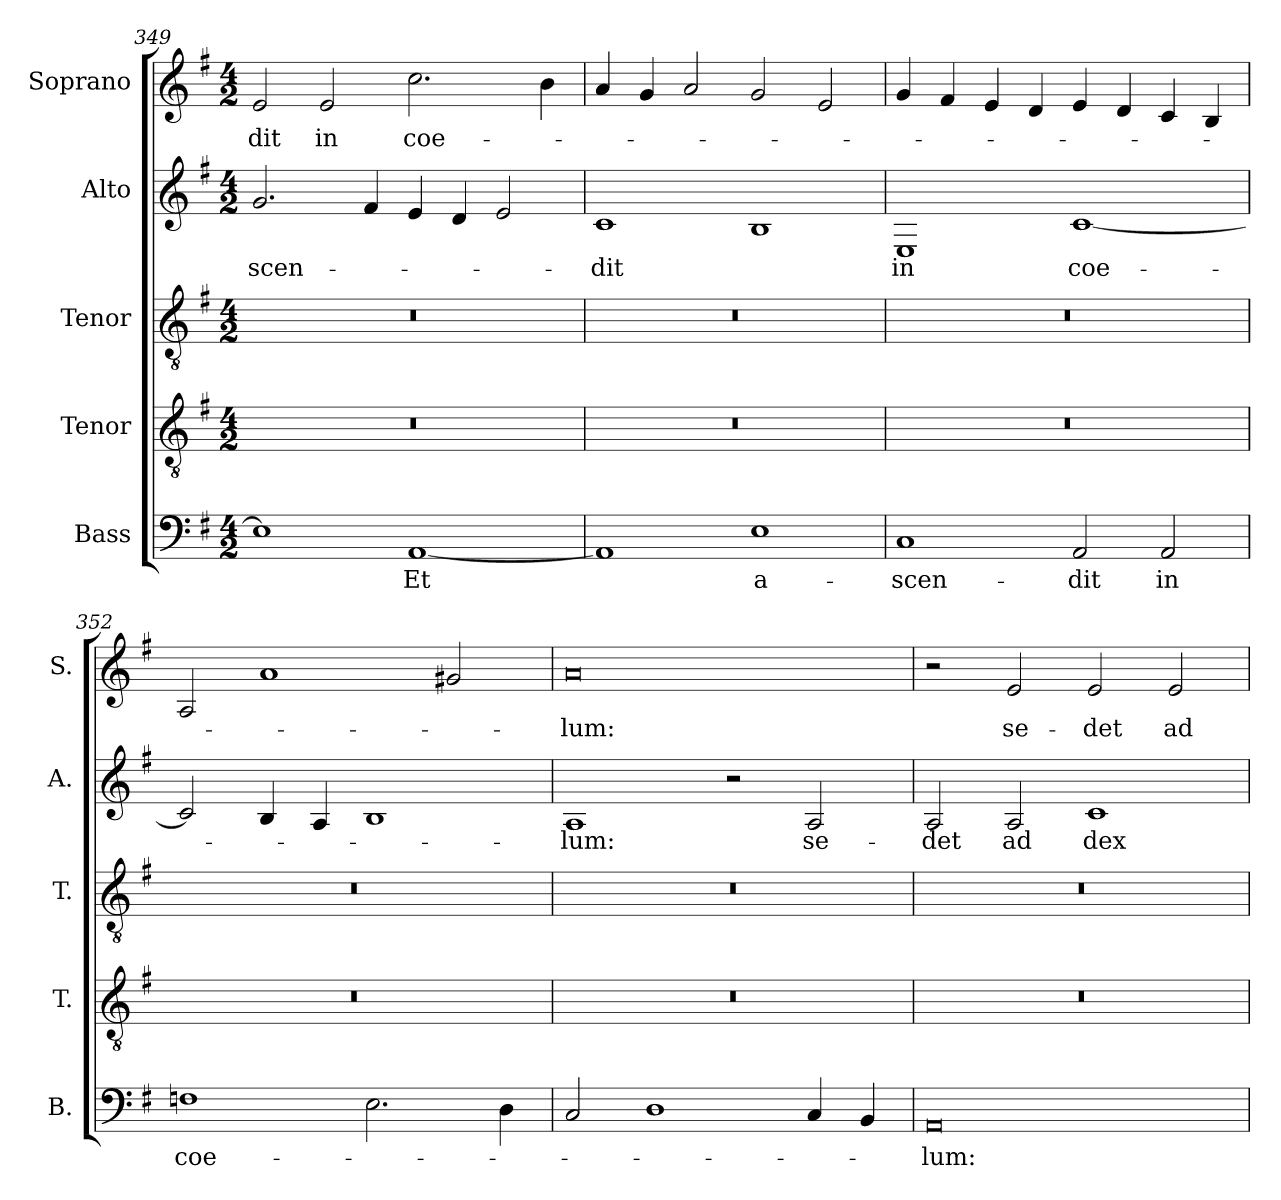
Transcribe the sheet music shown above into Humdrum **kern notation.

**kern	**text	**kern	**kern	**kern	**text	**kern	**text
*part5	*part5	*part4	*part3	*part2	*part2	*part1	*part1
*staff5	*staff5	*staff4	*staff3	*staff2	*staff2	*staff1	*staff1
*I"Bass	*	*I"Tenor	*I"Tenor	*I"Alto	*	*I"Soprano	*
*I'B.	*	*I'T.	*I'T.	*I'A.	*	*I'S.	*
*clefF4	*	*clefGv2	*clefGv2	*clefG2	*	*clefG2	*
*	*	*ITrd7c12	*ITrd7c12	*	*	*	*
*k[f#]	*	*k[f#]	*k[f#]	*k[f#]	*	*k[f#]	*
*G:	*	*G:	*G:	*G:	*	*G:	*
*M4/2	*	*M4/2	*M4/2	*M4/2	*	*M4/2	*
=349	=349	=349	=349	=349	=349	=349	=349
!	!	!LO:N:vis=1	!LO:N:vis=1	!	!	!	!
!	!	!	!	!	!LO:LY:b:color=#000000	!	!
!	!	!	!	!	!	!	!LO:LY:b:color=#000000
1Ei]	.	0r	0r	2.gi/	-scen-	2ei/	-dit
!	!	!	!	!	!	!	!LO:LY:b:color=#000000
.	.	.	.	.	.	2ei/	in
.	.	.	.	4f#i/	.	.	.
!	!LO:LY:b:color=#000000	!	!	!	!	!	!
!	!	!	!	!	!	!	!LO:LY:b:color=#000000
[1AAi	Et	.	.	4ei/	.	2.cci\	coe-
.	.	.	.	4di/	.	.	.
.	.	.	.	2ei/	.	.	.
.	.	.	.	.	.	4bi\	.
=350	=350	=350	=350	=350	=350	=350	=350
!	!	!LO:N:vis=1	!LO:N:vis=1	!	!	!	!
!	!	!	!	!	!LO:LY:b:color=#000000	!	!
1AAi]	.	0r	0r	1ci	-dit	4ai/	.
.	.	.	.	.	.	4gi/	.
.	.	.	.	.	.	2ai/	.
!	!LO:LY:b:color=#000000	!	!	!	!	!	!
1Ei	a-	.	.	1Bi	.	2gi/	.
.	.	.	.	.	.	2ei/	.
=351	=351	=351	=351	=351	=351	=351	=351
!	!LO:LY:b:color=#000000	!LO:N:vis=1	!LO:N:vis=1	!	!	!	!
!	!	!	!	!	!LO:LY:b:color=#000000	!	!
1Ci	-scen-	0r	0r	1Ei	in	4gi/	.
.	.	.	.	.	.	4f#i/	.
.	.	.	.	.	.	4ei/	.
.	.	.	.	.	.	4di/	.
!	!LO:LY:b:color=#000000	!	!	!	!	!	!
!	!	!	!	!	!LO:LY:b:color=#000000	!	!
2AAi/	-dit	.	.	[1ci	coe-	4ei/	.
.	.	.	.	.	.	4di/	.
!	!LO:LY:b:color=#000000	!	!	!	!	!	!
2AAi/	in	.	.	.	.	4ci/	.
.	.	.	.	.	.	4Bi/	.
=352	=352	=352	=352	=352	=352	=352	=352
!	!LO:LY:b:color=#000000	!LO:N:vis=1	!LO:N:vis=1	!	!	!	!
1Fni	coe-	0r	0r	2ci/]	.	2Ai/	.
.	.	.	.	4Bi/	.	1ai	.
.	.	.	.	4Ai/	.	.	.
2.Ei\	.	.	.	1Bi	.	.	.
.	.	.	.	.	.	2g#Xi/	.
4Di\	.	.	.	.	.	.	.
!!LO:LB:g=z
=353	=353	=353	=353	=353	=353	=353	=353
!	!	!LO:N:vis=1	!LO:N:vis=1	!	!	!	!
!	!	!	!	!	!LO:LY:b:color=#000000	!	!
!	!	!	!	!	!	!	!LO:LY:b:color=#000000
2Ci/	.	0r	0r	1Ai	-lum:	0ai	-lum:
1Di	.	.	.	.	.	.	.
.	.	.	.	2r	.	.	.
!	!	!	!	!	!LO:LY:b:color=#000000	!	!
4Ci/	.	.	.	2Ai/	se-	.	.
4BBi/	.	.	.	.	.	.	.
=354	=354	=354	=354	=354	=354	=354	=354
!	!LO:LY:b:color=#000000	!LO:N:vis=1	!LO:N:vis=1	!	!	!	!
!	!	!	!	!	!LO:LY:b:color=#000000	!	!
0AAi	-lum:	0r	0r	2Ai/	-det	2r	.
!	!	!	!	!	!LO:LY:b:color=#000000	!	!
!	!	!	!	!	!	!	!LO:LY:b:color=#000000
.	.	.	.	2Ai/	ad	2ei/	se-
!	!	!	!	!	!LO:LY:b:color=#000000	!	!
!	!	!	!	!	!	!	!LO:LY:b:color=#000000
.	.	.	.	1ci	dex-	2ei/	-det
!	!	!	!	!	!	!	!LO:LY:b:color=#000000
.	.	.	.	.	.	2ei/	ad
=	=	=	=	=	=	=	=
*-	*-	*-	*-	*-	*-	*-	*-
